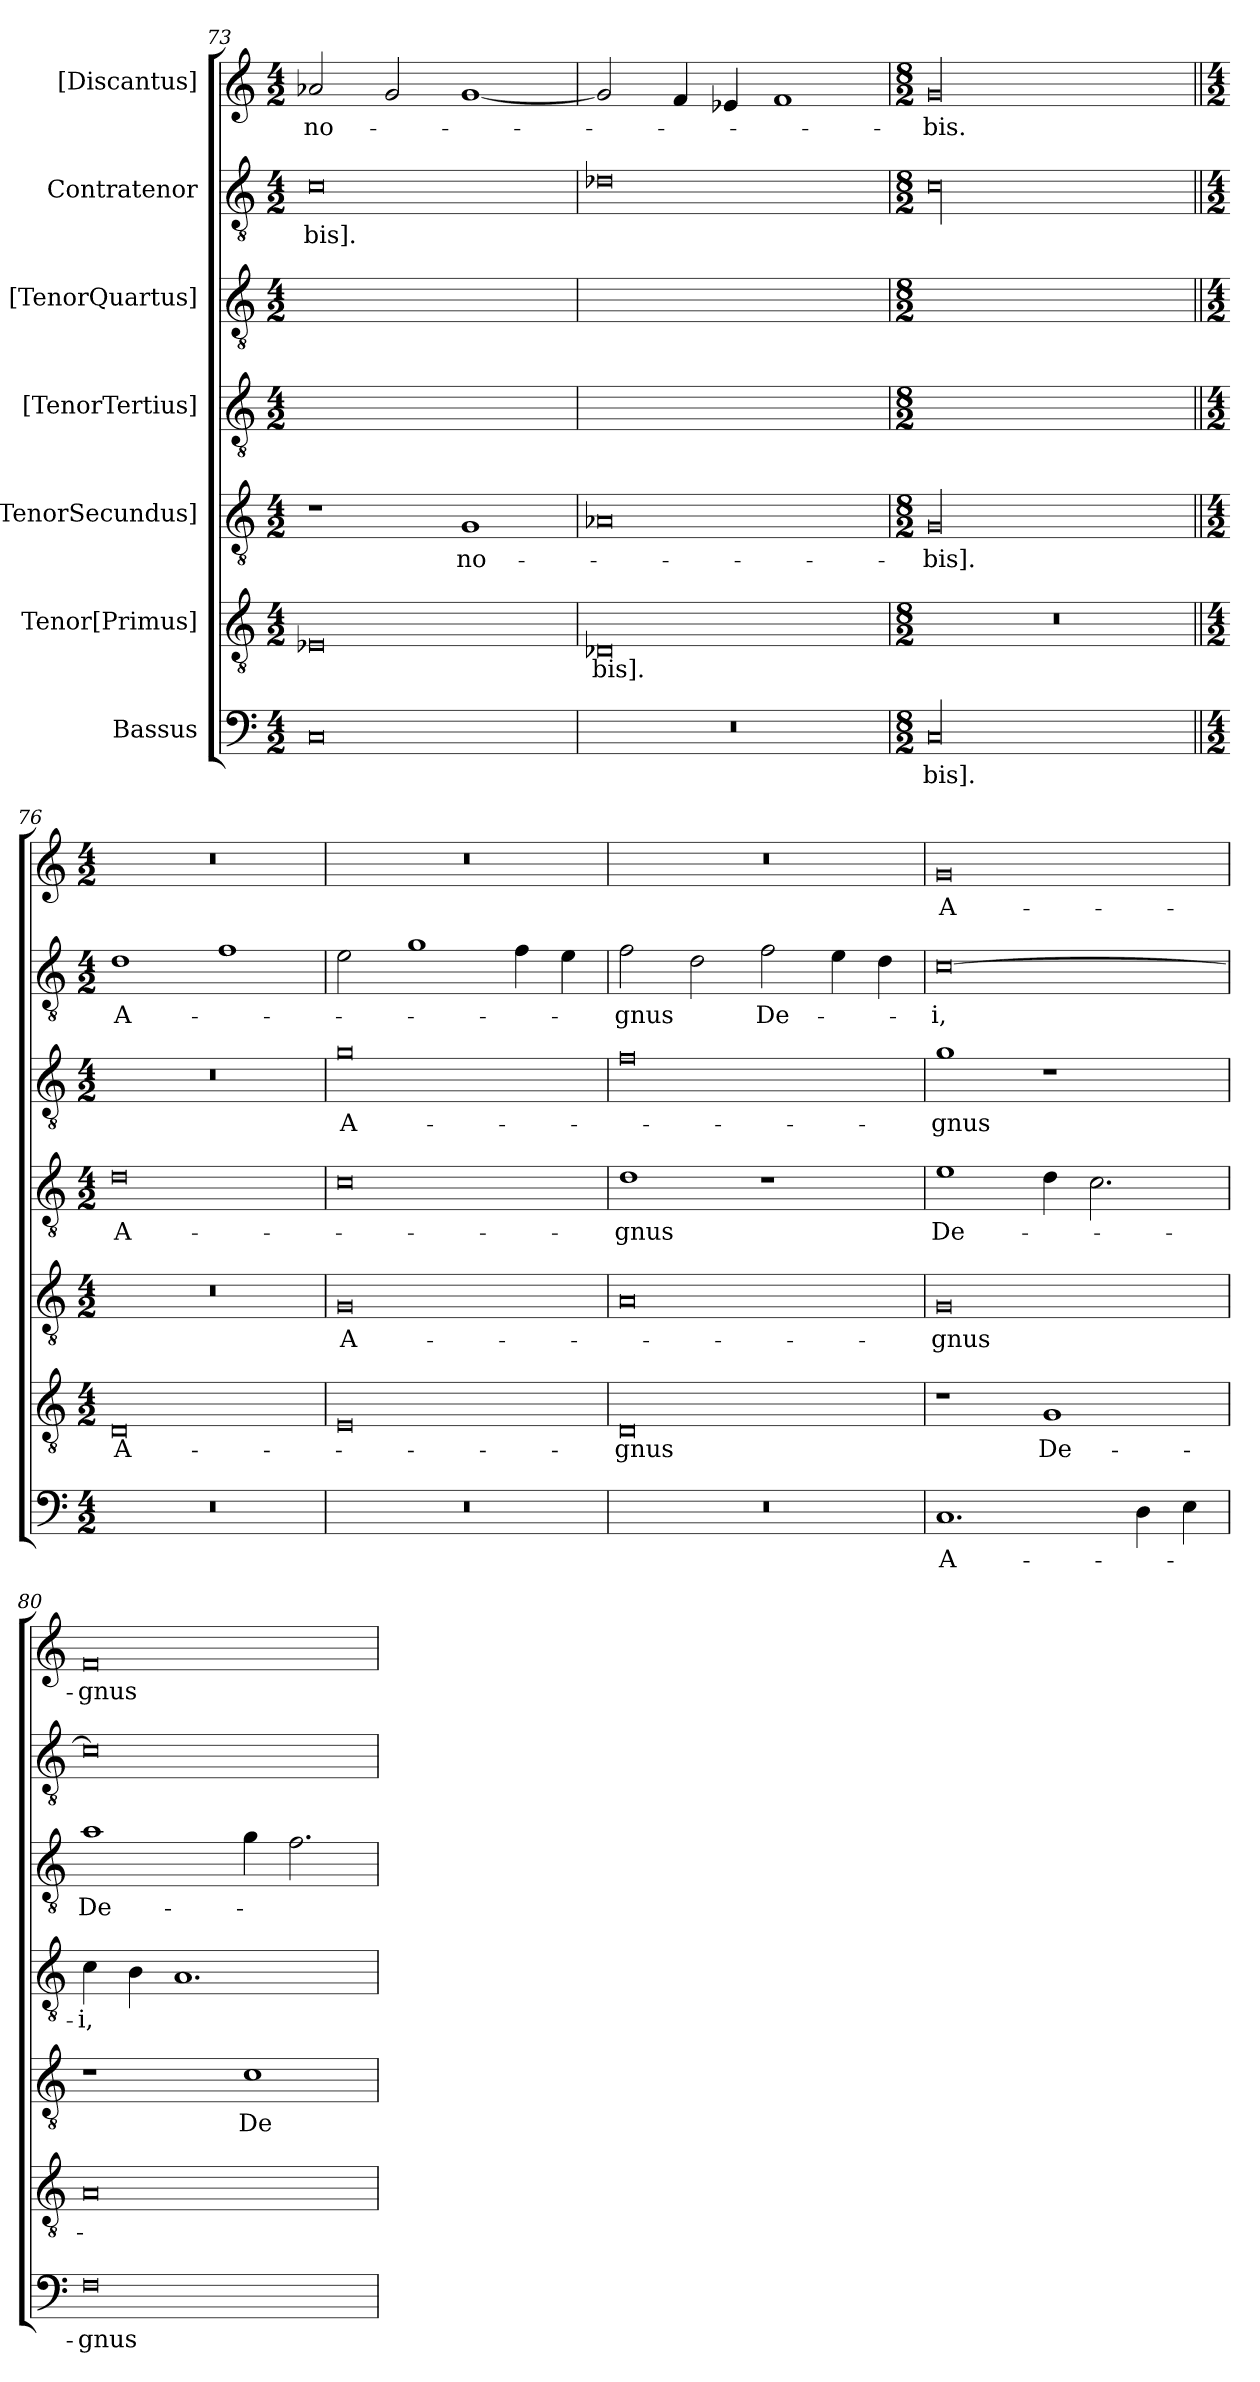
**kern	**text	**kern	**text	**kern	**text	**kern	**text	**kern	**text	**kern	**text	**kern	**text
*part7	*part7	*part6	*part6	*part5	*part5	*part4	*part4	*part3	*part3	*part2	*part2	*part1	*part1
*staff7	*staff7	*staff6	*staff6	*staff5	*staff5	*staff4	*staff4	*staff3	*staff3	*staff2	*staff2	*staff1	*staff1
*I"Bassus	*	*I"Tenor[Primus]	*	*I"[TenorSecundus]	*	*I"[TenorTertius]	*	*I"[TenorQuartus]	*	*I"Contratenor	*	*I"[Discantus]	*
*clefF4	*	*clefGv2	*	*clefGv2	*	*clefGv2	*	*clefGv2	*	*clefGv2	*	*clefG2	*
*k[]	*	*k[]	*	*k[]	*	*k[]	*	*k[]	*	*k[]	*	*k[]	*
*M4/2	*	*M4/2	*	*M4/2	*	*M4/2	*	*M4/2	*	*M4/2	*	*M4/2	*
=73	=73	=73	=73	=73	=73	=73	=73	=73	=73	=73	=73	=73	=73
0C/	.	0E-X/	.	1r	.	0ryy	.	0ryy	.	0c\	-bis].	2a-X/	no-
.	.	.	.	.	.	.	.	.	.	.	.	2g/	.
.	.	.	.	1G/	no-	.	.	.	.	.	.	[1g/	.
=74	=74	=74	=74	=74	=74	=74	=74	=74	=74	=74	=74	=74	=74
0r	.	0D-X/	-bis].	0A-X/	.	0ryy	.	0ryy	.	0d-X\	.	2g/]	.
.	.	.	.	.	.	.	.	.	.	.	.	4f/	.
.	.	.	.	.	.	.	.	.	.	.	.	4e-X/	.
.	.	.	.	.	.	.	.	.	.	.	.	1f/	.
=75	=75	=75	=75	=75	=75	=75	=75	=75	=75	=75	=75	=75	=75
*M8/2	*	*M8/2	*	*M8/2	*	*M8/2	*	*M8/2	*	*M8/2	*	*M8/2	*
00C/	-bis].	00r	.	00G/	-bis].	00ryy	.	00ryy	.	00c\	.	00g/	-bis.
=76||	=76||	=76||	=76||	=76||	=76||	=76||	=76||	=76||	=76||	=76||	=76||	=76||	=76||
*M4/2	*	*M4/2	*	*M4/2	*	*M4/2	*	*M4/2	*	*M4/2	*	*M4/2	*
0r	.	0D/	A-	0r	.	0d\	A-	0r	.	1d\	A-	0r	.
.	.	.	.	.	.	.	.	.	.	1f\	.	.	.
=77	=77	=77	=77	=77	=77	=77	=77	=77	=77	=77	=77	=77	=77
0r	.	0E/	.	0G/	A-	0c\	.	0g\	A-	2e\	.	0r	.
.	.	.	.	.	.	.	.	.	.	1g\	.	.	.
.	.	.	.	.	.	.	.	.	.	4f\	.	.	.
.	.	.	.	.	.	.	.	.	.	4e\	.	.	.
=78	=78	=78	=78	=78	=78	=78	=78	=78	=78	=78	=78	=78	=78
0r	.	0D/	-gnus	0A/	.	1d\	-gnus	0f\	.	2f\	-gnus	0r	.
.	.	.	.	.	.	.	.	.	.	2d\	.	.	.
.	.	.	.	.	.	1r	.	.	.	2f\	De-	.	.
.	.	.	.	.	.	.	.	.	.	4e\	.	.	.
.	.	.	.	.	.	.	.	.	.	4d\	.	.	.
=79	=79	=79	=79	=79	=79	=79	=79	=79	=79	=79	=79	=79	=79
1.C/	A-	1r	.	0G/	-gnus	1e\	De-	1g\	-gnus	[0c\	-i,	0g/	A-
.	.	1G/	De-	.	.	4d\	.	1r	.	.	.	.	.
.	.	.	.	.	.	2.c\	.	.	.	.	.	.	.
4D\	.	.	.	.	.	.	.	.	.	.	.	.	.
4E\	.	.	.	.	.	.	.	.	.	.	.	.	.
=80	=80	=80	=80	=80	=80	=80	=80	=80	=80	=80	=80	=80	=80
0F\	-gnus	0A/	.	1r	.	4c\	-i,	1a\	De-	0c\]	.	0f/	-gnus
.	.	.	.	.	.	4B\	.	.	.	.	.	.	.
.	.	.	.	.	.	1.A/	.	.	.	.	.	.	.
.	.	.	.	1c\	De-	.	.	4g\	.	.	.	.	.
.	.	.	.	.	.	.	.	2.f\	.	.	.	.	.
=	=	=	=	=	=	=	=	=	=	=	=	=	=
*-	*-	*-	*-	*-	*-	*-	*-	*-	*-	*-	*-	*-	*-
